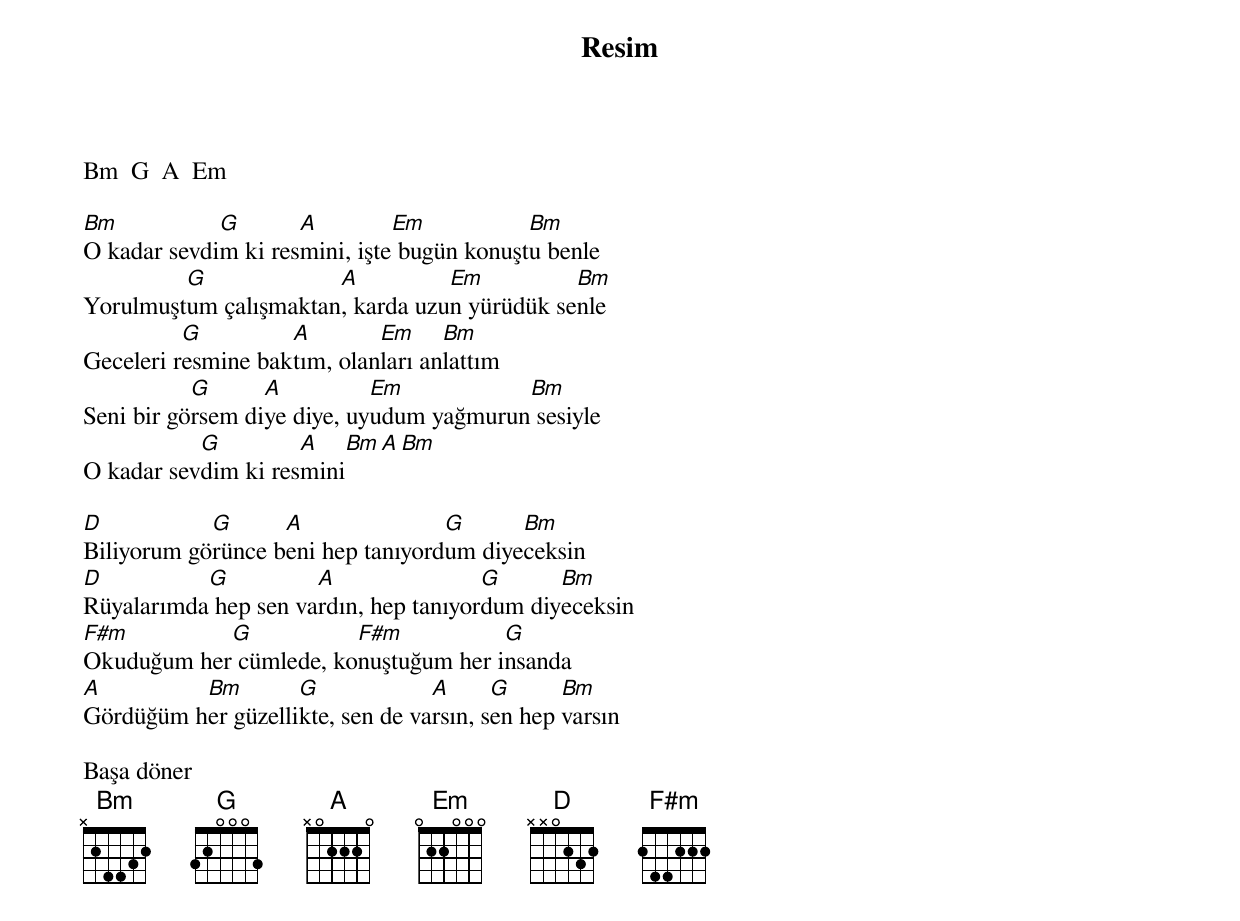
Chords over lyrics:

{title: Resim}
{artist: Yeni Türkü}

Bm  G  A  Em

Bm           G       A         Em           Bm
O kadar sevdim ki resmini, işte bugün konuştu benle
         G             A          Em          Bm
Yorulmuştum çalışmaktan, karda uzun yürüdük senle
          G         A        Em     Bm
Geceleri resmine baktım, olanları anlattım
           G      A          Em           Bm
Seni bir görsem diye diye, uyudum yağmurun sesiyle
           G         A   Bm  A  Bm
O kadar sevdim ki resmini

D           G      A               G      Bm
Biliyorum görünce beni hep tanıyordum diyeceksin
D          G          A                G      Bm
Rüyalarımda hep sen vardın, hep tanıyordum diyeceksin
F#m         G           F#m           G
Okuduğum her cümlede, konuştuğum her insanda
A         Bm        G             A      G      Bm
Gördüğüm her güzellikte, sen de varsın, sen hep varsın

Başa döner
